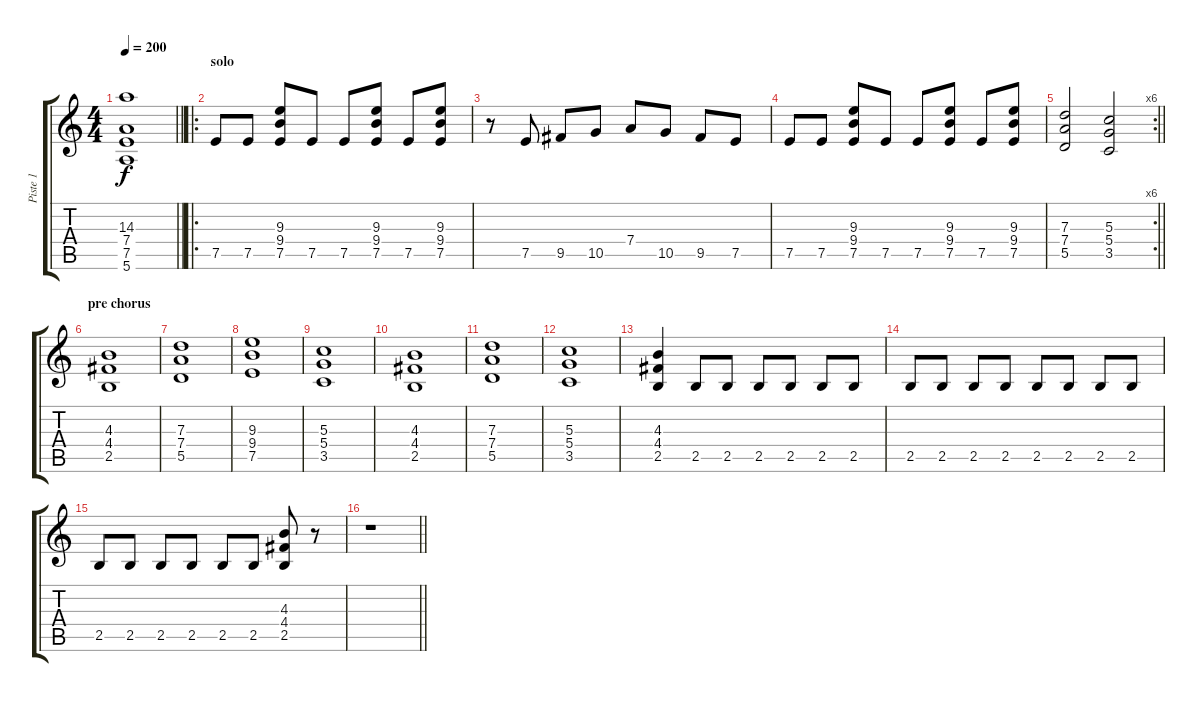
\track ("Piste 1" "Piste 1") {instrument distortionguitar}
\staff {score tabs}
\tuning (E4 B3 G3 D3 A2 E2) {hide}
\ts (4 4)
\tempo 200
\clef g2
\barLineRight lightlight
\ks c
(14.3 7.4 7.5 5.6).1{dy f} |
\ro
\section ("" "solo")
7.5.8 7.5.8 (9.3 9.4 7.5).8 7.5.8 7.5.8 (9.3 9.4 7.5).8 7.5.8 (9.3 9.4 7.5).8 |
r.8 7.5.8 9.5.8 10.5.8 7.4.8 10.5.8 9.5.8 7.5.8 |
7.5.8 7.5.8 (9.3 9.4 7.5).8 7.5.8 7.5.8 (9.3 9.4 7.5).8 7.5.8 (9.3 9.4 7.5).8 |
\rc 6
\barLineRight lightlight
(7.3 7.4 5.5).2 (5.3 5.4 3.5).2 |
\section ("" "pre chorus")
(4.3 4.4 2.5).1 |
(7.3 7.4 5.5).1 |
(9.3 9.4 7.5).1 |
(5.3 5.4 3.5).1 |
(4.3 4.4 2.5).1 |
(7.3 7.4 5.5).1 |
(5.3 5.4 3.5).1 |
(4.3 4.4 2.5).4 2.5.8 2.5.8 2.5.8 2.5.8 2.5.8 2.5.8 |
2.5.8 2.5.8 2.5.8 2.5.8 2.5.8 2.5.8 2.5.8 2.5.8 |
2.5.8 2.5.8 2.5.8 2.5.8 2.5.8 2.5.8 (4.3 4.4 2.5).8 r.8 |
\barLineRight lightlight
r.1
